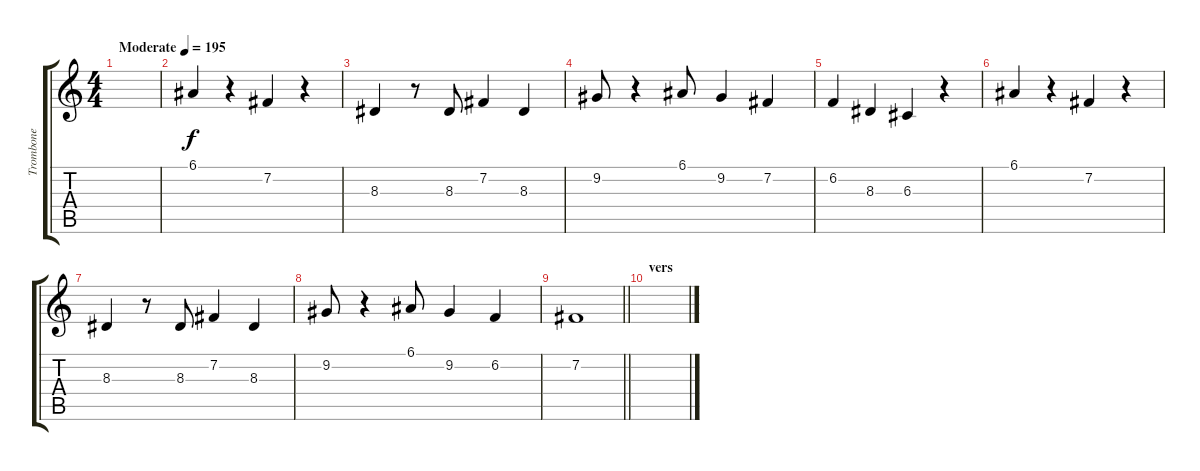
\track ("Trombone" "Trombone") {instrument trombone}
\staff {score tabs}
\tuning (E4 B3 G3 D3 A2 E2) {hide}
\ts (4 4)
\tempo (195 "Moderate")
\clef g2
\ks c
|
6.1.4 r.4 7.2.4 r.4 |
8.3.4 r.8 8.3.8 7.2.4 8.3.4 |
9.2.8 r.4 6.1.8 9.2.4 7.2.4 |
6.2.4 8.3.4 6.3.4 r.4 |
6.1.4 r.4 7.2.4 r.4 |
8.3.4 r.8 8.3.8 7.2.4 8.3.4 |
9.2.8 r.4 6.1.8 9.2.4 6.2.4 |
\barLineRight lightlight
7.2.1 |
\section ("" "vers")
